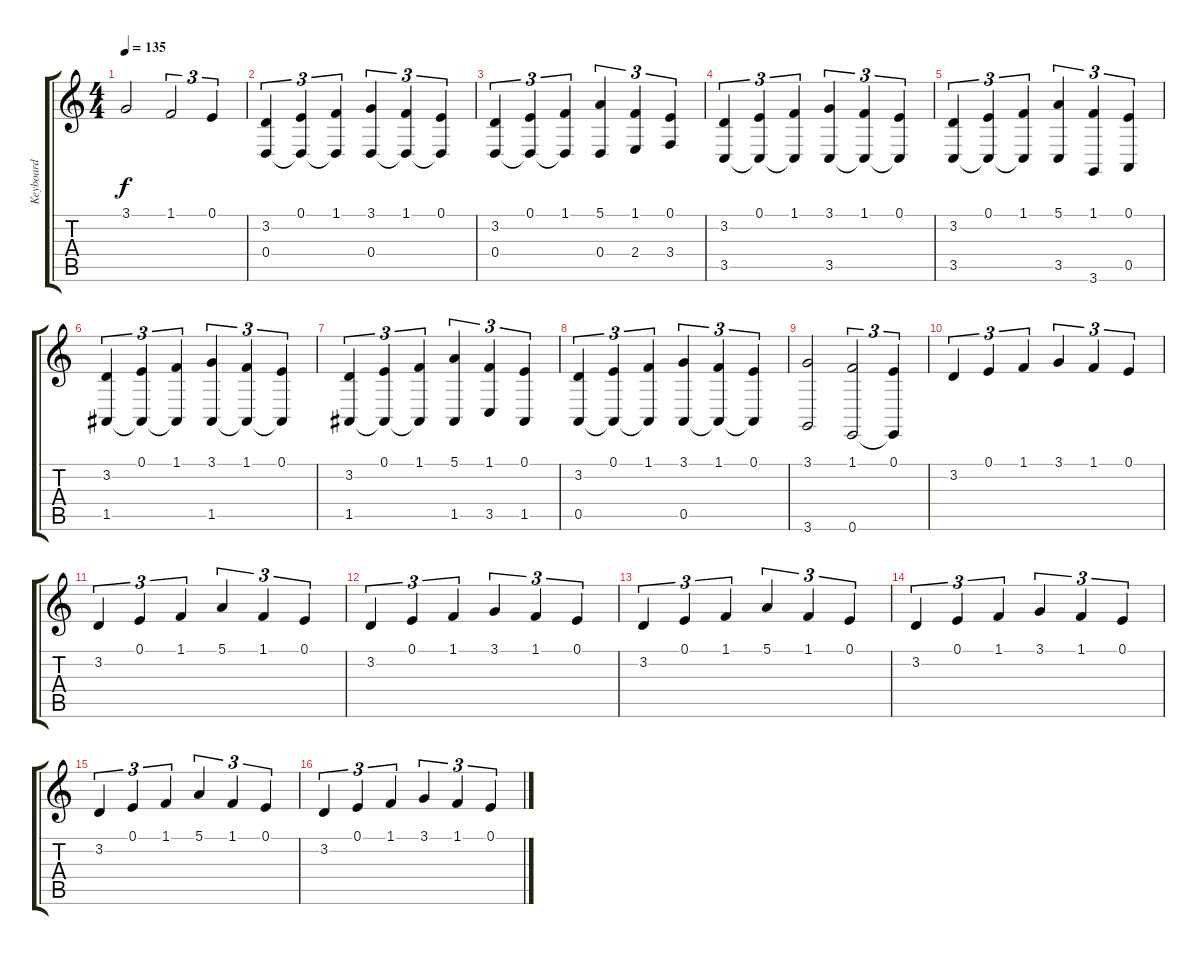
\track ("Keyboard" "Keyboard") {instrument brightacousticpiano}
\staff {score tabs}
\tuning (E4 B3 G3 D3 A2 E2) {hide}
\ts (4 4)
\tempo 135
\clef g2
\ks c
3.1.2{dy f} 1.1.2{tu (3 2)} 0.1.4{tu (3 2)} |
(3.2 0.4).4{tu (3 2)} (0.1 0.4{t}).4{tu (3 2)} (1.1 0.4{t}).4{tu (3 2)} (3.1 0.4).4{tu (3 2)} (1.1 0.4{t}).4{tu (3 2)} (0.1 0.4{t}).4{tu (3 2)} |
(3.2 0.4).4{tu (3 2)} (0.1 0.4{t}).4{tu (3 2)} (1.1 0.4{t}).4{tu (3 2)} (5.1 0.4).4{tu (3 2)} (1.1 2.4).4{tu (3 2)} (0.1 3.4).4{tu (3 2)} |
(3.2 3.5).4{tu (3 2)} (0.1 3.5{t}).4{tu (3 2)} (1.1 3.5{t}).4{tu (3 2)} (3.1 3.5).4{tu (3 2)} (1.1 3.5{t}).4{tu (3 2)} (0.1 3.5{t}).4{tu (3 2)} |
(3.2 3.5).4{tu (3 2)} (0.1 3.5{t}).4{tu (3 2)} (1.1 3.5{t}).4{tu (3 2)} (5.1 3.5).4{tu (3 2)} (1.1 3.6).4{tu (3 2)} (0.1 0.5).4{tu (3 2)} |
(3.2 1.5).4{tu (3 2)} (0.1 1.5{t}).4{tu (3 2)} (1.1 1.5{t}).4{tu (3 2)} (3.1 1.5).4{tu (3 2)} (1.1 1.5{t}).4{tu (3 2)} (0.1 1.5{t}).4{tu (3 2)} |
(3.2 1.5).4{tu (3 2)} (0.1 1.5{t}).4{tu (3 2)} (1.1 1.5{t}).4{tu (3 2)} (5.1 1.5).4{tu (3 2)} (1.1 3.5).4{tu (3 2)} (0.1 1.5).4{tu (3 2)} |
(3.2 0.5).4{tu (3 2)} (0.1 0.5{t}).4{tu (3 2)} (1.1 0.5{t}).4{tu (3 2)} (3.1 0.5).4{tu (3 2)} (1.1 0.5{t}).4{tu (3 2)} (0.1 0.5{t}).4{tu (3 2)} |
(3.1 3.6).2 (1.1 0.6).2{tu (3 2)} (0.1 0.6{t}).4{tu (3 2)} |
3.2.4{tu (3 2)} 0.1.4{tu (3 2)} 1.1.4{tu (3 2)} 3.1.4{tu (3 2)} 1.1.4{tu (3 2)} 0.1.4{tu (3 2)} |
3.2.4{tu (3 2)} 0.1.4{tu (3 2)} 1.1.4{tu (3 2)} 5.1.4{tu (3 2)} 1.1.4{tu (3 2)} 0.1.4{tu (3 2)} |
3.2.4{tu (3 2)} 0.1.4{tu (3 2)} 1.1.4{tu (3 2)} 3.1.4{tu (3 2)} 1.1.4{tu (3 2)} 0.1.4{tu (3 2)} |
3.2.4{tu (3 2)} 0.1.4{tu (3 2)} 1.1.4{tu (3 2)} 5.1.4{tu (3 2)} 1.1.4{tu (3 2)} 0.1.4{tu (3 2)} |
3.2.4{tu (3 2)} 0.1.4{tu (3 2)} 1.1.4{tu (3 2)} 3.1.4{tu (3 2)} 1.1.4{tu (3 2)} 0.1.4{tu (3 2)} |
3.2.4{tu (3 2)} 0.1.4{tu (3 2)} 1.1.4{tu (3 2)} 5.1.4{tu (3 2)} 1.1.4{tu (3 2)} 0.1.4{tu (3 2)} |
3.2.4{tu (3 2)} 0.1.4{tu (3 2)} 1.1.4{tu (3 2)} 3.1.4{tu (3 2)} 1.1.4{tu (3 2)} 0.1.4{tu (3 2)}
